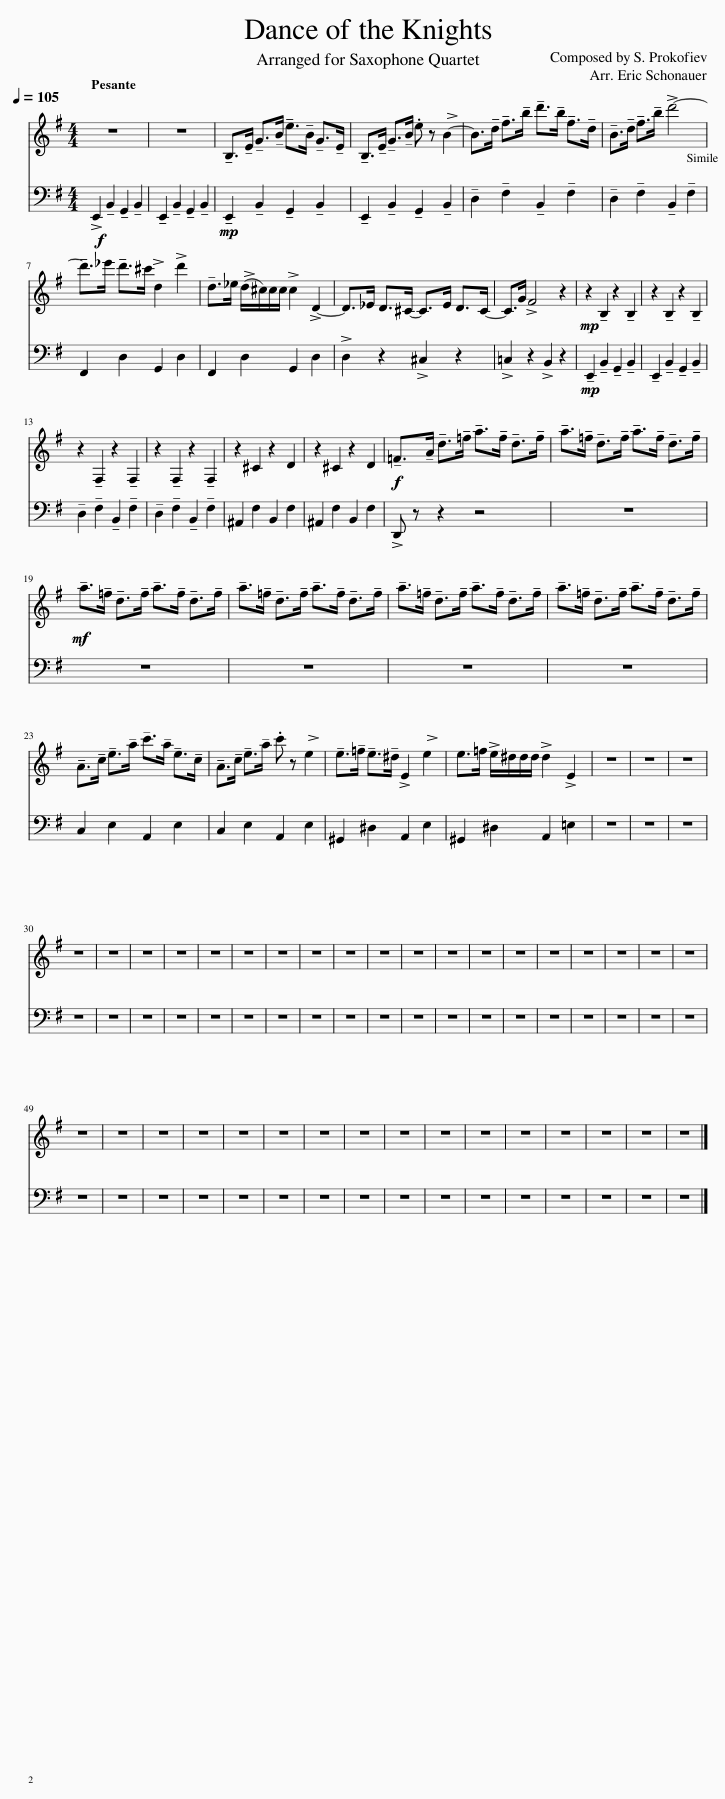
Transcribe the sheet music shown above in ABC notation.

X:1
%%score 1 2 3 4
L:1/8
Q:1/4=105
M:4/4
I:linebreak $
K:none
V:1 treble transpose=-9
V:2 treble transpose=-9
V:3 treble transpose=-14
V:4 treble transpose=-21
V:1
[K:G] z8 | z8 | !tenuto!^G>!tenuto!^c !tenuto!e>!tenuto!^g !tenuto!^c'>!tenuto!g !tenuto!e>!tenuto!c | !tenuto!^G>!tenuto!^c !tenuto!e>!tenuto!^g .^c' z !>!g2- |$ g>!tenuto!b !tenuto!^d'>!tenuto!^g' !tenuto!b'>!tenuto!g' !tenuto!d'>!tenuto!b | %5
 !tenuto!^g>!tenuto!b !tenuto!^d'>!tenuto!^g' !>!b'4- | !tenuto!b'>c'' !tenuto!b'>^a' !>!b2 !>!b'2 | !tenuto!b>c' (!>!b/^a/)a/a/ !>!a2 !>!B2- |$ B>c B>^A- A>c B>A- | A>e !>!^d4 z2 | %10
!mp! z2 !tenuto!^G2 z2 !tenuto!G2 | z2 !tenuto!^G2 z2 !tenuto!G2 | z2 !tenuto!^D2 z2 !tenuto!D2 | z2 !tenuto!^D2 z2 !tenuto!D2 |$ z2 ^A2 z2 B2 | %15
 z2 ^A2 z2 B2 |!f! !tenuto!d>!tenuto!f !tenuto!b>!tenuto!d' !tenuto!f'>!tenuto!d' !tenuto!b>!tenuto!d' | !tenuto!f'>!tenuto!d' !tenuto!b>!tenuto!d' !tenuto!f'>!tenuto!d' !tenuto!b>!tenuto!d' |!mf! !tenuto!f'>!tenuto!d' !tenuto!b>!tenuto!d' !tenuto!f'>!tenuto!d' !tenuto!b>!tenuto!d' |$ !tenuto!f'>!tenuto!d' !tenuto!b>!tenuto!d' !tenuto!f'>!tenuto!d' !tenuto!b>!tenuto!d' | %20
 !tenuto!f'>!tenuto!d' !tenuto!b>!tenuto!d' !tenuto!f'>!tenuto!d' !tenuto!b>!tenuto!d' | !tenuto!f'>!tenuto!d' !tenuto!b>!tenuto!d' !tenuto!f'>!tenuto!d' !tenuto!b>!tenuto!d' | !tenuto!f>!tenuto!a !tenuto!^c'>!tenuto!f' !tenuto!a'>!tenuto!f' !tenuto!c'>!tenuto!a |$ !tenuto!f>!tenuto!a !tenuto!^c'>!tenuto!f' .a' z !>!c'2 | !tenuto!^c'>!tenuto!d' !tenuto!c'>!tenuto!^b !>!^c2 !>!c'2 | %25
 ^c'>d' !>!c'/^b/b/b/ !>!b2 !>!^c2 | z8 | z8 | z8 | z8 | %30
 z8 | z8 |$ z8 | z8 | z8 | %35
 z8 | z8 | z8 | z8 | z8 | %40
 z8 | z8 | z8 | z8 | z8 | %45
 z8 | z8 | z8 | z8 | z8 | %50
 z8 |$ z8 | z8 | z8 | z8 | %55
 z8 | z8 | z8 | z8 | z8 | %60
 z8 | z8 | z8 | z8 |] %64
V:2
[K:G]!f! z2 !tenuto!^G2 z2 !tenuto!G2 | z2 !tenuto!^G2 z2 !tenuto!G2 |!mp!!f! z2 !tenuto!^G2 z2 !tenuto!G2 | z2 !tenuto!^G2 z2 !tenuto!G2 |$ z2 !tenuto!^D2 z2 !tenuto!D2 | %5
 z2 !tenuto!^D2 z2 !tenuto!D2 | z2 ^A2 z2 G2 | z2 ^A2 z2 G2 |$ !>!^G2 z2 !>!=G2 z2 | !>!F2 z2 !>!^^F2 !>!^G2- | %10
 !tenuto!G3/2 !tenuto!^c/ !tenuto!e3/2 !tenuto!^g/ !tenuto!^c'3/2 !tenuto!g/ !tenuto!e3/2 !tenuto!c/ | !tenuto!^G3/2 !tenuto!^c/ !tenuto!e3/2 !tenuto!^g/ .^c' z !>!g2- | g3/2 !tenuto!b/ !tenuto!^d'3/2 !tenuto!^g'/ !tenuto!b'3/2 !tenuto!g'/ !tenuto!d'3/2 !tenuto!b/ | !tenuto!^g3/2 !tenuto!b/ !>!^d'4 !>!d'2- |$ d'3/2 e'/ !>!^d'/ ^^c'/ c'/ c'/ !>!c'2 !>!^d2 | %15
 !tenuto!^^c3/2 !tenuto!e/ !tenuto!^d3/2 !tenuto!^^f'/ !>!^^c'2 !>!d2 | !>!d z z2 z4 |!f! !tenuto!b3/2 !tenuto!f/ !tenuto!d3/2 !tenuto!f/ !tenuto!d3/2 !tenuto!B/ !tenuto!F3/2 !tenuto!D/ |!mf! !tenuto!f3/2 !tenuto!d/ !tenuto!B3/2 !tenuto!d/ !tenuto!f3/2 !tenuto!d/ !tenuto!B3/2 !tenuto!d/ |$ !tenuto!f3/2 !tenuto!d/ !tenuto!B3/2 !tenuto!d/ !tenuto!f3/2 !tenuto!d/ !tenuto!B3/2 !tenuto!d/ | %20
 !tenuto!f3/2 !tenuto!d/ !tenuto!B3/2 !tenuto!F/ !tenuto!F3/2 !tenuto!B/ !tenuto!d3/2 !tenuto!f/ | !tenuto!f3/2 !tenuto!d/ !tenuto!B3/2 !tenuto!d/ !tenuto!f3/2 !tenuto!F/ !tenuto!B3/2 !tenuto!d/ | !tenuto!F3/2 !tenuto!A/ !tenuto!^c3/2 !tenuto!f/ !tenuto!a3/2 !tenuto!f/ !tenuto!c3/2 !tenuto!A/ |$ !tenuto!F3/2 !tenuto!A/ !tenuto!^c3/2 !tenuto!f/ .a z !>!c2 | !tenuto!^c3/2 !tenuto!d/ !tenuto!c3/2 !tenuto!^B/ !>!c2 !>!^c'2 | %25
 ^c'3/2 d'/ !>!c'/ ^b/ b/ b/ !>!b2 !>!^c2 | z8 | z8 | z8 | z8 | %30
 z8 | z8 |$ z8 | z8 | z8 | %35
 z8 | z8 | z8 | z8 | z8 | %40
 z8 | z8 | z8 | z8 | z8 | %45
 z8 | z8 | z8 | z8 | z8 | %50
 z8 |$ z8 | z8 | z8 | z8 | %55
 z8 | z8 | z8 | z8 | z8 | %60
 z8 | z8 | z8 | z8 |] %64
V:3
[K:G]!f! z2 !tenuto!A2 z2 !tenuto!A2 | z2 !tenuto!A2 z2 !tenuto!A2 |!mp! z2 !tenuto!A2 z2 !tenuto!A2 | z2 !tenuto!A2 z2 !tenuto!A2 |$ z2 !tenuto!^C2 z2 !tenuto!C2 | %5
 z2 !tenuto!^C2 z2 !tenuto!C2 | z2 B2 z2 A2 | z2 B2 z2 A2 |$ !>!G2 z2 !>!F2 z2 | !>!F2 z2!f! !>!^E2 z2 | %10
!mp! z2 !tenuto!A2 z2 !tenuto!A2 | z2 !tenuto!A2 z2 !tenuto!A2 | z2 !tenuto!^C2 z2 !tenuto!C2 | z2 !tenuto!^C2 z2 !tenuto!C2 |$ z2 ^^F2 z2 ^C2 | %15
 z2 ^^F2 z2 ^C2 | !>!^C z z2 z4 |!f! !tenuto!e'3/2 !tenuto!b/ !tenuto!g3/2 !tenuto!b/ !tenuto!g3/2 !tenuto!e/ !tenuto!B3/2 !tenuto!G/ | !>!E2 !>!E2 !>!E2 .E .F |$ .G .A .B .c !>!B2 .B .c | %20
 .d .e .f .g .f .e .d .e | .d .c .B .A .G .F !>!E2 | z2 B2 z2 B2 |$ z2 B2 z2 B2 | z2 ^C2 z2 B,2 | %25
 z2 ^C2 z2 B,2 | z8 | z8 | z8 | z8 | %30
 z8 | z8 |$ z8 | z8 | z8 | %35
 z8 | z8 | z8 | z8 | z8 | %40
 z8 | z8 | z8 | z8 | z8 | %45
 z8 | z8 | z8 | z8 | z8 | %50
 z8 |$ z8 | z8 | z8 | z8 | %55
 z8 | z8 | z8 | z8 | z8 | %60
 z8 | z8 | z8 | z8 |] %64
V:4
[K:G]!f! !>!^C2 !tenuto!^G2 !tenuto!E2 !tenuto!G2 | !tenuto!^C2 !tenuto!^G2 !tenuto!E2 !tenuto!G2 |!mp! !tenuto!^C2 !tenuto!^G2 !tenuto!E2 !tenuto!G2 | !tenuto!^C2 !tenuto!^G2 !tenuto!E2 !tenuto!G2 |$ !tenuto!B2 !tenuto!^d2 !tenuto!^G2 !tenuto!d2 | %5
 !tenuto!B2 !tenuto!^d2 !tenuto!^G2 !tenuto!d2 | ^D2 B2 E2 B2 | ^D2 B2 E2 B2 |$ !>!B2 z2 !>!^A2 z2 | !>!=A2 z2 !>!^G2 z2 | %10
!mp! !tenuto!^C2 !tenuto!^G2 !tenuto!E2 !tenuto!G2 | !tenuto!^C2 !tenuto!^G2 !tenuto!E2 !tenuto!G2 | !tenuto!B2 !tenuto!^d2 !tenuto!^G2 !tenuto!d2 | !tenuto!B2 !tenuto!^d2 !tenuto!^G2 !tenuto!d2 |$ ^^F2 ^d2 ^G2 d2 | %15
 ^^F2 ^d2 ^G2 d2 | !>!B, z z2 z4 | z8 | z8 |$ z8 | %20
 z8 | z8 | A2 ^c2 F2 c2 |$ A2 ^c2 F2 c2 | ^E2 ^B2 F2 ^c2 | %25
 ^E2 ^B2 F2 ^c2 | z8 | z8 | z8 | z8 | %30
 z8 | z8 |$ z8 | z8 | z8 | %35
 z8 | z8 | z8 | z8 | z8 | %40
 z8 | z8 | z8 | z8 | z8 | %45
 z8 | z8 | z8 | z8 | z8 | %50
 z8 |$ z8 | z8 | z8 | z8 | %55
 z8 | z8 | z8 | z8 | z8 | %60
 z8 | z8 | z8 | z8 |] %64
